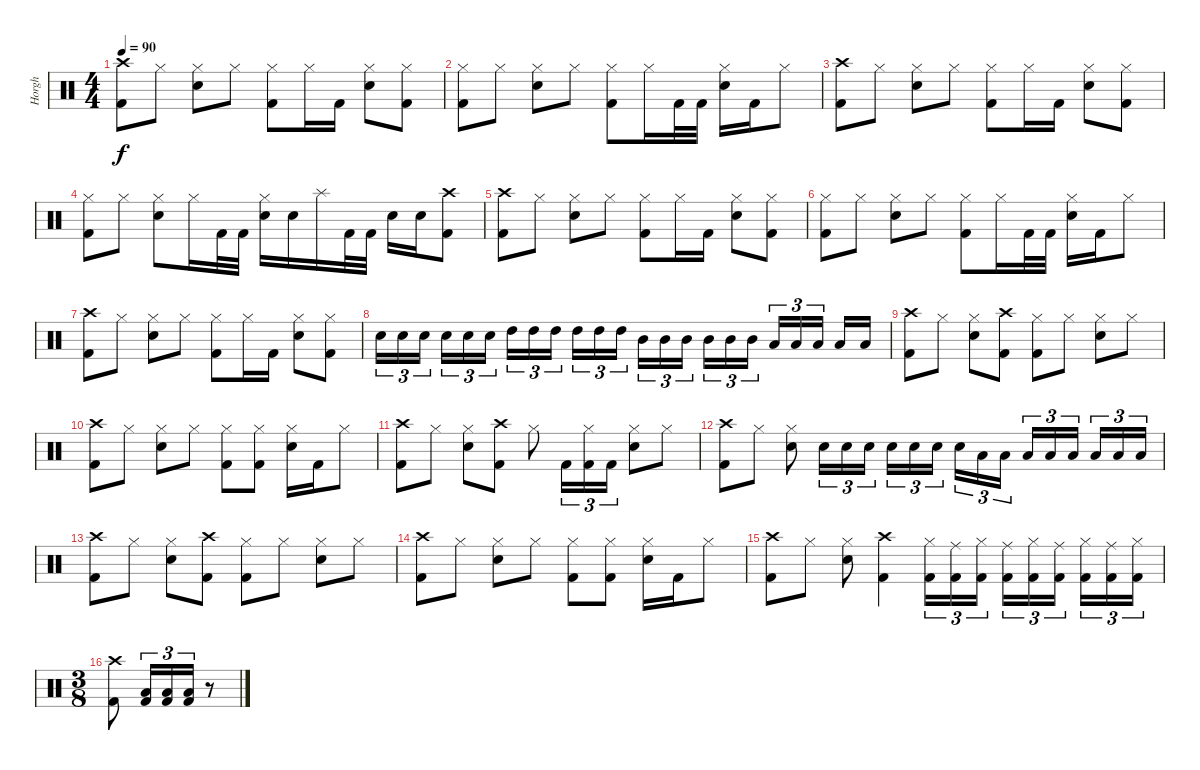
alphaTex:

\track ("Horgh" "Horgh") {instrument percussion}
\staff {score}
\articulation defaults
\ts (4 4)
\tempo 90
\clef neutral
\ks c
("Crash high (hit)" "Kick (hit) 2").8{dy f} "Hi-Hat (closed)".8 ("Hi-Hat (closed)" "Electric Snare (hit)").8 "Hi-Hat (closed)".8 ("Hi-Hat (closed)" "Kick (hit) 2").8 "Hi-Hat (closed)".16 "Kick (hit) 2".16 ("Hi-Hat (closed)" "Electric Snare (hit)").8 ("Hi-Hat (closed)" "Kick (hit) 2").8 |
("Hi-Hat (closed)" "Kick (hit) 2").8 "Hi-Hat (closed)".8 ("Hi-Hat (closed)" "Electric Snare (hit)").8 "Hi-Hat (closed)".8 ("Hi-Hat (closed)" "Kick (hit) 2").8 "Hi-Hat (closed)".16 "Kick (hit) 2".32 "Kick (hit) 2".32 ("Hi-Hat (closed)" "Electric Snare (hit)").16 "Kick (hit) 2".16 "Hi-Hat (closed)".8 |
("Crash high (hit)" "Kick (hit) 2").8 "Hi-Hat (closed)".8 ("Hi-Hat (closed)" "Electric Snare (hit)").8 "Hi-Hat (closed)".8 ("Hi-Hat (closed)" "Kick (hit) 2").8 "Hi-Hat (closed)".16 "Kick (hit) 2".16 ("Hi-Hat (closed)" "Electric Snare (hit)").8 ("Hi-Hat (closed)" "Kick (hit) 2").8 |
("Hi-Hat (closed)" "Kick (hit) 2").8 "Hi-Hat (closed)".8 ("Hi-Hat (closed)" "Electric Snare (hit)").8 "Hi-Hat (closed)".16 "Kick (hit) 2".32 "Kick (hit) 2".32 ("Hi-Hat (closed)" "Electric Snare (hit)").16 "Electric Snare (hit)".16 "Splash (hit)".16 "Kick (hit) 2".32 "Kick (hit) 2".32 "Electric Snare (hit)".16 "Electric Snare (hit)".16 ("Crash high (hit)" "Kick (hit) 2").8 |
("Crash high (hit)" "Kick (hit) 2").8 "Hi-Hat (closed)".8 ("Hi-Hat (closed)" "Electric Snare (hit)").8 "Hi-Hat (closed)".8 ("Hi-Hat (closed)" "Kick (hit) 2").8 "Hi-Hat (closed)".16 "Kick (hit) 2".16 ("Hi-Hat (closed)" "Electric Snare (hit)").8 ("Hi-Hat (closed)" "Kick (hit) 2").8 |
("Hi-Hat (closed)" "Kick (hit) 2").8 "Hi-Hat (closed)".8 ("Hi-Hat (closed)" "Electric Snare (hit)").8 "Hi-Hat (closed)".8 ("Hi-Hat (closed)" "Kick (hit) 2").8 "Hi-Hat (closed)".16 "Kick (hit) 2".32 "Kick (hit) 2".32 ("Hi-Hat (closed)" "Electric Snare (hit)").16 "Kick (hit) 2".16 "Hi-Hat (closed)".8 |
("Crash high (hit)" "Kick (hit) 2").8 "Hi-Hat (closed)".8 ("Hi-Hat (closed)" "Electric Snare (hit)").8 "Hi-Hat (closed)".8 ("Hi-Hat (closed)" "Kick (hit) 2").8 "Hi-Hat (closed)".16 "Kick (hit) 2".16 ("Hi-Hat (closed)" "Electric Snare (hit)").8 ("Hi-Hat (closed)" "Kick (hit) 2").8 |
"Electric Snare (hit)".16{tu (3 2)} "Electric Snare (hit)".16{tu (3 2)} "Electric Snare (hit)".16{tu (3 2)} "Electric Snare (hit)".16{tu (3 2)} "Electric Snare (hit)".16{tu (3 2)} "Electric Snare (hit)".16{tu (3 2)} "High Tom (hit)".16{tu (3 2)} "High Tom (hit)".16{tu (3 2)} "High Tom (hit)".16{tu (3 2)} "High Tom (hit)".16{tu (3 2)} "High Tom (hit)".16{tu (3 2)} "High Tom (hit)".16{tu (3 2)} "Mid Tom (hit)".16{tu (3 2)} "Mid Tom (hit)".16{tu (3 2)} "Mid Tom (hit)".16{tu (3 2)} "Mid Tom (hit)".16{tu (3 2)} "Mid Tom (hit)".16{tu (3 2)} "Mid Tom (hit)".16{tu (3 2)} "Low Tom (hit)".16{tu (3 2)} "Low Tom (hit)".16{tu (3 2)} "Low Tom (hit)".16{tu (3 2)} "Low Tom (hit)".16 "Low Tom (hit)".16 |
("Crash high (hit)" "Kick (hit) 2").8 "Hi-Hat (closed)".8 ("Hi-Hat (closed)" "Electric Snare (hit)").8 ("Crash high (hit)" "Kick (hit) 2").8 ("Hi-Hat (closed)" "Kick (hit) 2").8 "Hi-Hat (closed)".8 ("Hi-Hat (closed)" "Electric Snare (hit)").8 "Hi-Hat (closed)".8 |
("Crash high (hit)" "Kick (hit) 2").8 "Hi-Hat (closed)".8 ("Hi-Hat (closed)" "Electric Snare (hit)").8 "Hi-Hat (closed)".8 ("Hi-Hat (closed)" "Kick (hit) 2").8 ("Hi-Hat (closed)" "Kick (hit) 2").8 ("Hi-Hat (closed)" "Electric Snare (hit)").16 "Kick (hit) 2".16 "Hi-Hat (closed)".8 |
("Crash high (hit)" "Kick (hit) 2").8 "Hi-Hat (closed)".8 ("Hi-Hat (closed)" "Electric Snare (hit)").8 ("Crash high (hit)" "Kick (hit) 2").8 "Hi-Hat (closed)".8 "Kick (hit) 2".16{tu (3 2)} ("Hi-Hat (closed)" "Kick (hit) 2").16{tu (3 2)} "Kick (hit) 2".16{tu (3 2)} ("Hi-Hat (closed)" "Electric Snare (hit)").8 "Hi-Hat (closed)".8 |
("Crash high (hit)" "Kick (hit) 2").8 "Hi-Hat (closed)".8 ("Hi-Hat (closed)" "Electric Snare (hit)").8 "Electric Snare (hit)".16{tu (3 2)} "Electric Snare (hit)".16{tu (3 2)} "Electric Snare (hit)".16{tu (3 2)} "Electric Snare (hit)".16{tu (3 2)} "Electric Snare (hit)".16{tu (3 2)} "Electric Snare (hit)".16{tu (3 2)} "Electric Snare (hit)".16{tu (3 2)} "Low Tom (hit)".16{tu (3 2)} "Low Tom (hit)".16{tu (3 2)} "Low Tom (hit)".16{tu (3 2)} "Low Tom (hit)".16{tu (3 2)} "Low Tom (hit)".16{tu (3 2)} "Low Tom (hit)".16{tu (3 2)} "Low Tom (hit)".16{tu (3 2)} "Low Tom (hit)".16{tu (3 2)} |
("Crash high (hit)" "Kick (hit) 2").8 "Hi-Hat (closed)".8 ("Hi-Hat (closed)" "Electric Snare (hit)").8 ("Crash high (hit)" "Kick (hit) 2").8 ("Hi-Hat (closed)" "Kick (hit) 2").8 "Hi-Hat (closed)".8 ("Hi-Hat (closed)" "Electric Snare (hit)").8 "Hi-Hat (closed)".8 |
("Crash high (hit)" "Kick (hit) 2").8 "Hi-Hat (closed)".8 ("Hi-Hat (closed)" "Electric Snare (hit)").8 "Hi-Hat (closed)".8 ("Hi-Hat (closed)" "Kick (hit) 2").8 ("Hi-Hat (closed)" "Kick (hit) 2").8 ("Hi-Hat (closed)" "Electric Snare (hit)").16 "Kick (hit) 2".16 "Hi-Hat (closed)".8 |
("Crash high (hit)" "Kick (hit) 2").8 "Hi-Hat (closed)".8 ("Hi-Hat (closed)" "Electric Snare (hit)").8 ("Crash high (hit)" "Kick (hit) 2").4 ("Hi-Hat (closed)" "Kick (hit) 2").16{tu (3 2)} ("Ride (middle)" "Kick (hit) 2").16{tu (3 2)} ("Hi-Hat (closed)" "Kick (hit) 2").16{tu (3 2)} ("Ride (middle)" "Kick (hit) 2").16{tu (3 2)} ("Hi-Hat (closed)" "Kick (hit) 2").16{tu (3 2)} ("Ride (middle)" "Kick (hit) 2").16{tu (3 2)} ("Hi-Hat (closed)" "Kick (hit) 2").16{tu (3 2)} ("Ride (middle)" "Kick (hit) 2").16{tu (3 2)} ("Hi-Hat (closed)" "Kick (hit) 2").16{tu (3 2)} |
\ts (3 8)
("Crash high (hit)" "Kick (hit) 2").8 ("Low Tom (hit)" "Kick (hit) 2").16{tu (3 2)} ("Low Tom (hit)" "Kick (hit) 2").16{tu (3 2)} ("Low Tom (hit)" "Kick (hit) 2").16{tu (3 2)} r.8
